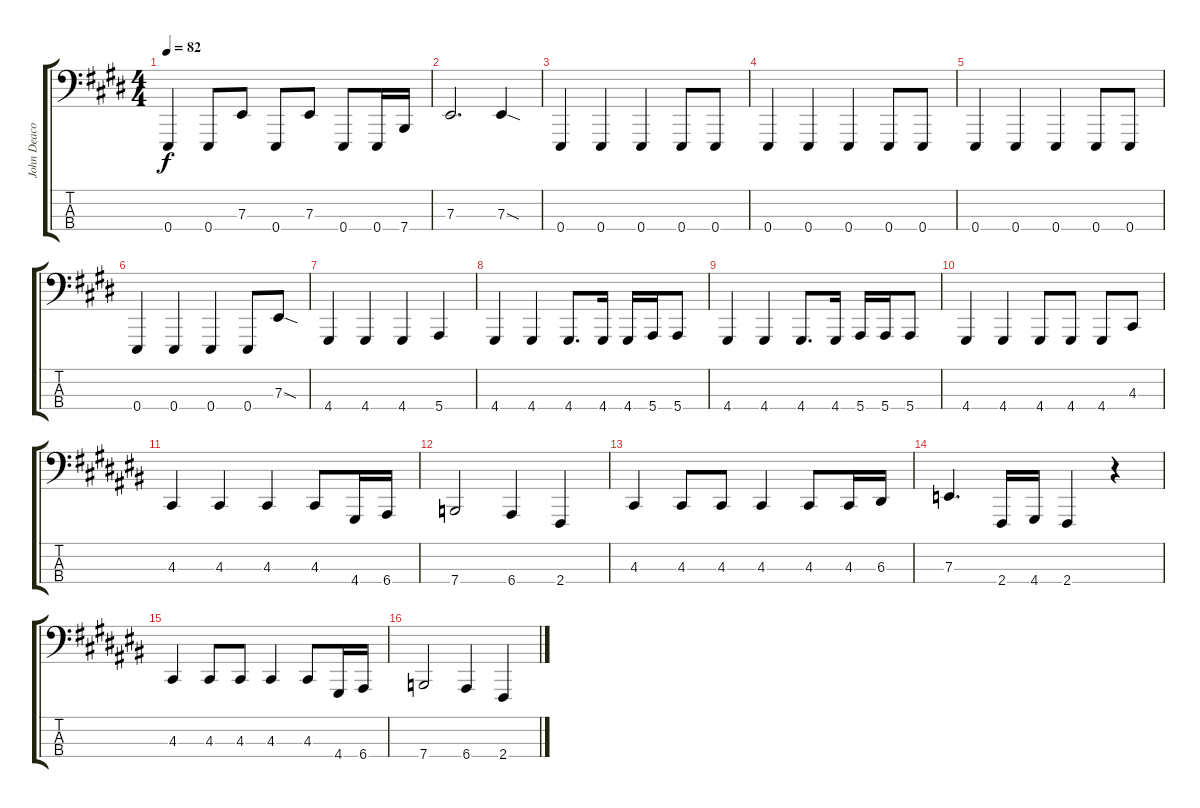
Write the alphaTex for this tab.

\track ("John Deacon" "John Deaco") {instrument lead8bassandlead}
\staff {score tabs}
\tuning (G2 D2 A1 E1) {hide}
\ts (4 4)
\tempo 82
\clef f4
\ks e
0.4.4{dy f} 0.4.8 7.3.8 0.4.8 7.3.8 0.4.8 0.4.16 7.4.16 |
7.3.2{d} 7.3{sod}.4 |
0.4.4 0.4.4 0.4.4 0.4.8 0.4.8 |
0.4.4 0.4.4 0.4.4 0.4.8 0.4.8 |
0.4.4 0.4.4 0.4.4 0.4.8 0.4.8 |
0.4.4 0.4.4 0.4.4 0.4.8 7.3{sod}.8 |
4.4.4 4.4.4 4.4.4 5.4.4 |
4.4.4 4.4.4 4.4.8{d} 4.4.16 4.4.16 5.4.16 5.4.8 |
4.4.4 4.4.4 4.4.8{d} 4.4.16 5.4.16 5.4.16 5.4.8 |
4.4.4 4.4.4 4.4.8 4.4.8 4.4.8 4.3.8 |
\ks c#
4.3.4 4.3.4 4.3.4 4.3.8 4.4.16 6.4.16 |
7.4.2 6.4.4 2.4.4 |
4.3.4 4.3.8 4.3.8 4.3.4 4.3.8 4.3.16 6.3.16 |
7.3.4{d} 2.4.16 4.4.16 2.4.4 r.4 |
4.3.4 4.3.8 4.3.8 4.3.4 4.3.8 4.4.16 6.4.16 |
7.4.2 6.4.4 2.4.4
